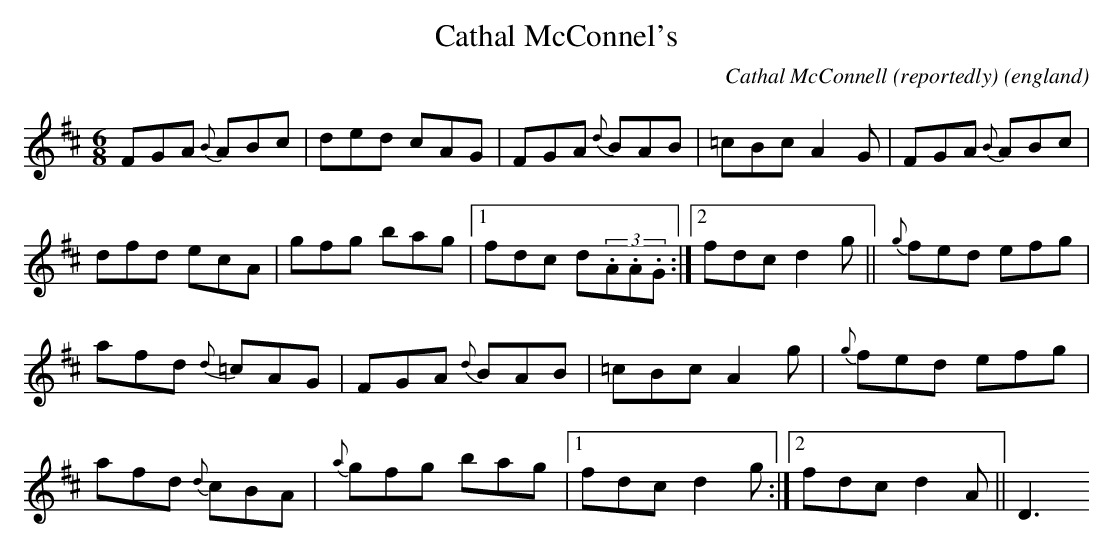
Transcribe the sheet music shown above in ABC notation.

X:1
T:Cathal McConnel's
O:england
C:Cathal McConnell (reportedly)
M:6/8
K:D
FGA {B}ABc | ded cAG | FGA {d}BAB | =cBc A2G | FGA {B}ABc |
dfd ecA | gfg bag |1 fdc d(3.A.A.G :|2 fdc d2g || {g}fed efg |
afd {d}=cAG | FGA {d}BAB | =cBc A2g | {g}fed efg |
afd {d}cBA | {a}gfg bag |1 fdc d2g :|2 fdc d2A || D3
